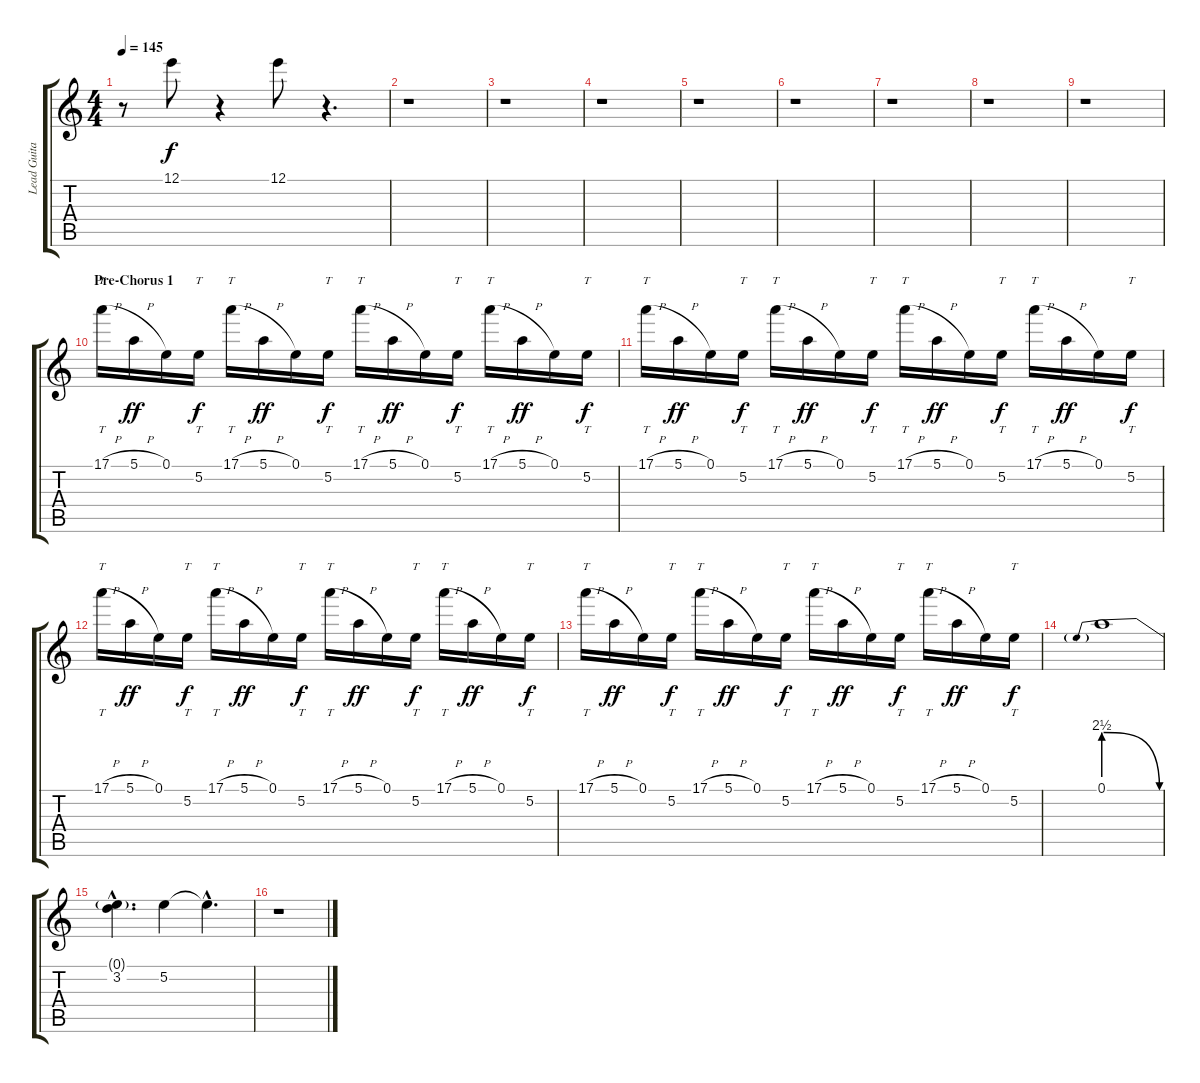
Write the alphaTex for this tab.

\track ("Lead Guitar" "Lead Guita") {instrument distortionguitar}
\staff {score tabs}
\tuning (E4 B3 G3 D3 A2 E2) {hide}
\ts (4 4)
\tempo 145
\clef g2
\ks c
r.8{dy f} 12.1.8{volume 14 balance 4} r.4 12.1.8{volume 14 balance 4} r.4{d} |
r.1{volume 16 balance 4} |
r.1 |
r.1 |
r.1 |
r.1 |
r.1 |
r.1 |
r.1 |
\section ("" "Pre-Chorus 1")
17.1{h}.16{tt} 5.1{h}.16{dy ff} 0.1.16 5.2.16{tt dy f} 17.1{h}.16{tt} 5.1{h}.16{dy ff} 0.1.16 5.2.16{tt dy f} 17.1{h}.16{tt} 5.1{h}.16{dy ff} 0.1.16 5.2.16{tt dy f} 17.1{h}.16{tt} 5.1{h}.16{dy ff} 0.1.16 5.2.16{tt dy f} |
17.1{h}.16{tt} 5.1{h}.16{dy ff} 0.1.16 5.2.16{tt dy f} 17.1{h}.16{tt} 5.1{h}.16{dy ff} 0.1.16 5.2.16{tt dy f} 17.1{h}.16{tt} 5.1{h}.16{dy ff} 0.1.16 5.2.16{tt dy f} 17.1{h}.16{tt} 5.1{h}.16{dy ff} 0.1.16 5.2.16{tt dy f} |
17.1{h}.16{tt} 5.1{h}.16{dy ff} 0.1.16 5.2.16{tt dy f} 17.1{h}.16{tt} 5.1{h}.16{dy ff} 0.1.16 5.2.16{tt dy f} 17.1{h}.16{tt} 5.1{h}.16{dy ff} 0.1.16 5.2.16{tt dy f} 17.1{h}.16{tt} 5.1{h}.16{dy ff} 0.1.16 5.2.16{tt dy f} |
17.1{h}.16{tt} 5.1{h}.16{dy ff} 0.1.16 5.2.16{tt dy f} 17.1{h}.16{tt} 5.1{h}.16{dy ff} 0.1.16 5.2.16{tt dy f} 17.1{h}.16{tt} 5.1{h}.16{dy ff} 0.1.16 5.2.16{tt dy f} 17.1{h}.16{tt} 5.1{h}.16{dy ff} 0.1.16 5.2.16{tt dy f} |
0.1{be (prebendrelease 0 10 60 0)}.1 |
(0.1{hac t} 3.2{hac}).4{d} 5.2.4 5.2{hac t}.4{d} |
r.1
